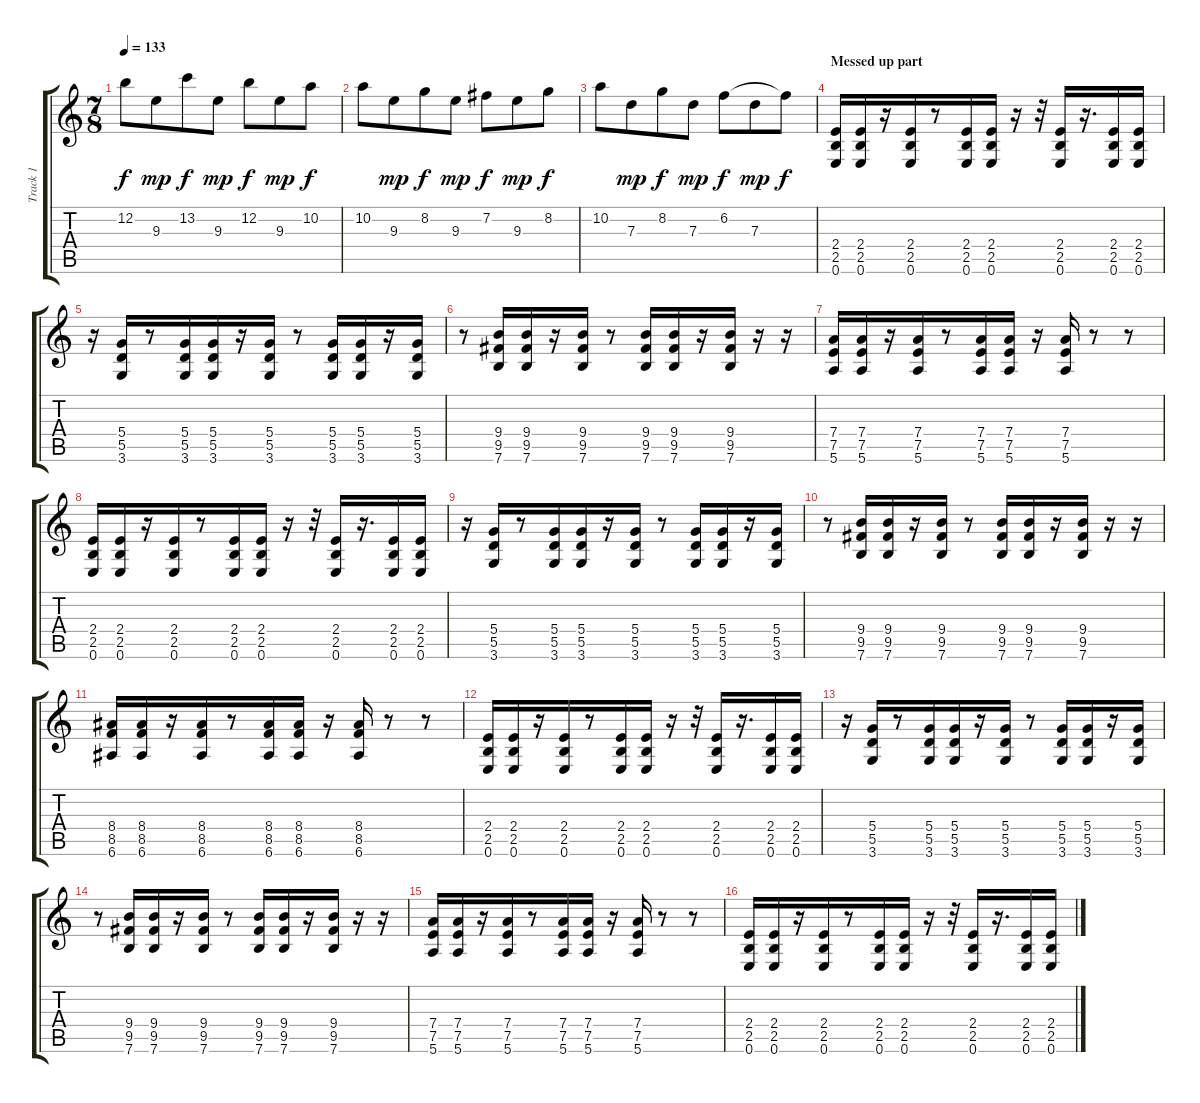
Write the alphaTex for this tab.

\track ("Track 1" "Track 1") {instrument distortionguitar}
\staff {score tabs}
\tuning (E4 B3 G3 D3 A2 E2) {hide}
\ts (7 8)
\tempo 133
\clef g2
\ks c
12.2.8{dy f} 9.3.8{dy mp} 13.2.8{dy f} 9.3.8{dy mp} 12.2.8{dy f} 9.3.8{dy mp} 10.2.8{dy f} |
10.2.8 9.3.8{dy mp} 8.2.8{dy f} 9.3.8{dy mp} 7.2.8{dy f} 9.3.8{dy mp} 8.2.8{dy f} |
10.2.8 7.3.8{dy mp} 8.2.8{dy f} 7.3.8{dy mp} 6.2.8{dy f} 7.3.8{dy mp} 6.2{t}.8{dy f} |
\section ("" "Messed up part")
(2.4 2.5 0.6).16{volume 13 instrument distortionguitar} (2.4 2.5 0.6).16 r.16 (2.4 2.5 0.6).16 r.8 (2.4 2.5 0.6).16 (2.4 2.5 0.6).16 r.16 r.32 (2.4 2.5 0.6).16 r.16{d} (2.4 2.5 0.6).16 (2.4 2.5 0.6).16 |
r.16 (5.4 5.5 3.6).16 r.8 (5.4 5.5 3.6).16 (5.4 5.5 3.6).16 r.16 (5.4 5.5 3.6).16 r.8 (5.4 5.5 3.6).16 (5.4 5.5 3.6).16 r.16 (5.4 5.5 3.6).16 |
r.8 (9.4 9.5 7.6).16 (9.4 9.5 7.6).16 r.16 (9.4 9.5 7.6).16 r.8 (9.4 9.5 7.6).16 (9.4 9.5 7.6).16 r.16 (9.4 9.5 7.6).16 r.16 r.16 |
(7.4 7.5 5.6).16 (7.4 7.5 5.6).16 r.16 (7.4 7.5 5.6).16 r.8 (7.4 7.5 5.6).16 (7.4 7.5 5.6).16 r.16 (7.4 7.5 5.6).16 r.8 r.8 |
(2.4 2.5 0.6).16{instrument distortionguitar} (2.4 2.5 0.6).16 r.16 (2.4 2.5 0.6).16 r.8 (2.4 2.5 0.6).16 (2.4 2.5 0.6).16 r.16 r.32 (2.4 2.5 0.6).16 r.16{d} (2.4 2.5 0.6).16 (2.4 2.5 0.6).16 |
r.16 (5.4 5.5 3.6).16 r.8 (5.4 5.5 3.6).16 (5.4 5.5 3.6).16 r.16 (5.4 5.5 3.6).16 r.8 (5.4 5.5 3.6).16 (5.4 5.5 3.6).16 r.16 (5.4 5.5 3.6).16 |
r.8 (9.4 9.5 7.6).16 (9.4 9.5 7.6).16 r.16 (9.4 9.5 7.6).16 r.8 (9.4 9.5 7.6).16 (9.4 9.5 7.6).16 r.16 (9.4 9.5 7.6).16 r.16 r.16 |
(8.4 8.5 6.6).16 (8.4 8.5 6.6).16 r.16 (8.4 8.5 6.6).16 r.8 (8.4 8.5 6.6).16 (8.4 8.5 6.6).16 r.16 (8.4 8.5 6.6).16 r.8 r.8 |
(2.4 2.5 0.6).16{instrument distortionguitar} (2.4 2.5 0.6).16 r.16 (2.4 2.5 0.6).16 r.8 (2.4 2.5 0.6).16 (2.4 2.5 0.6).16 r.16 r.32 (2.4 2.5 0.6).16 r.16{d} (2.4 2.5 0.6).16 (2.4 2.5 0.6).16 |
r.16 (5.4 5.5 3.6).16 r.8 (5.4 5.5 3.6).16 (5.4 5.5 3.6).16 r.16 (5.4 5.5 3.6).16 r.8 (5.4 5.5 3.6).16 (5.4 5.5 3.6).16 r.16 (5.4 5.5 3.6).16 |
r.8 (9.4 9.5 7.6).16 (9.4 9.5 7.6).16 r.16 (9.4 9.5 7.6).16 r.8 (9.4 9.5 7.6).16 (9.4 9.5 7.6).16 r.16 (9.4 9.5 7.6).16 r.16 r.16 |
(7.4 7.5 5.6).16 (7.4 7.5 5.6).16 r.16 (7.4 7.5 5.6).16 r.8 (7.4 7.5 5.6).16 (7.4 7.5 5.6).16 r.16 (7.4 7.5 5.6).16 r.8 r.8 |
(2.4 2.5 0.6).16{instrument distortionguitar} (2.4 2.5 0.6).16 r.16 (2.4 2.5 0.6).16 r.8 (2.4 2.5 0.6).16 (2.4 2.5 0.6).16 r.16 r.32 (2.4 2.5 0.6).16 r.16{d} (2.4 2.5 0.6).16 (2.4 2.5 0.6).16
